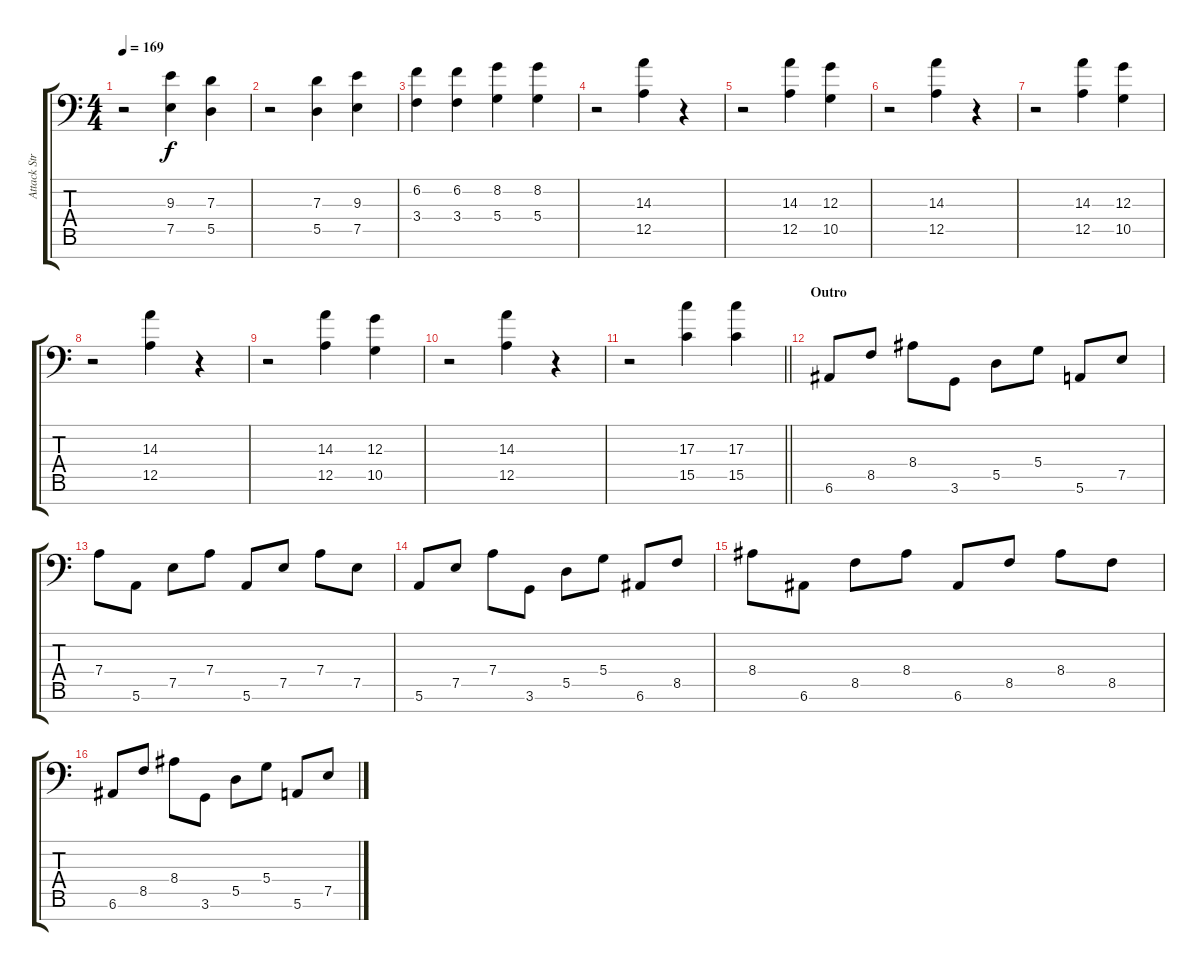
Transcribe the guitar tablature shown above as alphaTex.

\track ("Attack Strings" "Attack Str") {instrument pizzicatostrings}
\staff {score tabs}
\tuning (E4 B3 G3 D3 A2 E2 A1) {hide}
\ts (4 4)
\tempo 169
\clef f4
\ks c
r.2{dy f} (9.3 7.5).4 (7.3 5.5).4 |
r.2 (7.3 5.5).4 (9.3 7.5).4 |
(6.2 3.4).4 (6.2 3.4).4 (8.2 5.4).4 (8.2 5.4).4 |
r.2 (14.3 12.5).4 r.4 |
r.2 (14.3 12.5).4 (12.3 10.5).4 |
r.2 (14.3 12.5).4 r.4 |
r.2 (14.3 12.5).4 (12.3 10.5).4 |
r.2 (14.3 12.5).4 r.4 |
r.2 (14.3 12.5).4 (12.3 10.5).4 |
r.2 (14.3 12.5).4 r.4 |
\barLineRight lightlight
r.2 (17.3 15.5).4 (17.3 15.5).4 |
\section ("" "Outro")
6.6.8 8.5.8 8.4.8 3.6.8 5.5.8 5.4.8 5.6.8 7.5.8 |
7.4.8 5.6.8 7.5.8 7.4.8 5.6.8 7.5.8 7.4.8 7.5.8 |
5.6.8 7.5.8 7.4.8 3.6.8 5.5.8 5.4.8 6.6.8 8.5.8 |
8.4.8 6.6.8 8.5.8 8.4.8 6.6.8 8.5.8 8.4.8 8.5.8 |
6.6.8 8.5.8 8.4.8 3.6.8 5.5.8 5.4.8 5.6.8 7.5.8
